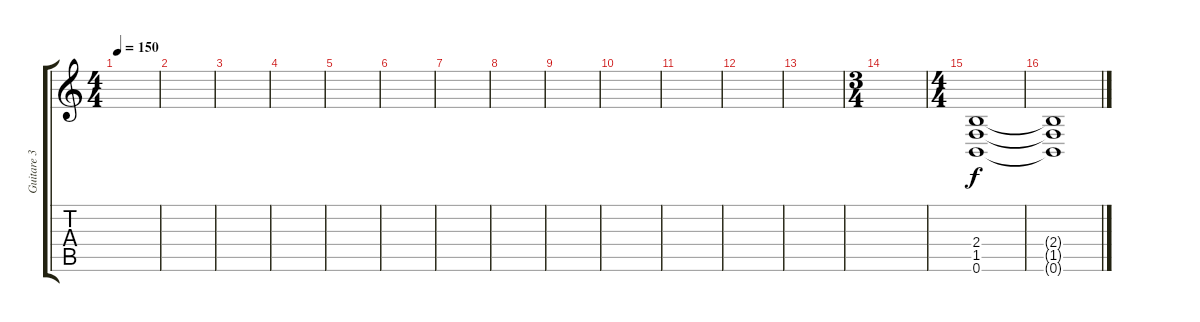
\track ("Guitare 3" "Guitare 3") {instrument distortionguitar}
\staff {score tabs}
\tuning (B3 Gb3 D3 A2 E2 B1) {hide}
\ts (4 4)
\tempo 150
\clef g2
\ks c
|
|
|
|
|
|
|
|
|
|
|
|
|
\ts (3 4)
|
\ts (4 4)
(2.4 1.5 0.6).1 |
(2.4{t} 1.5{t} 0.6{t}).1
